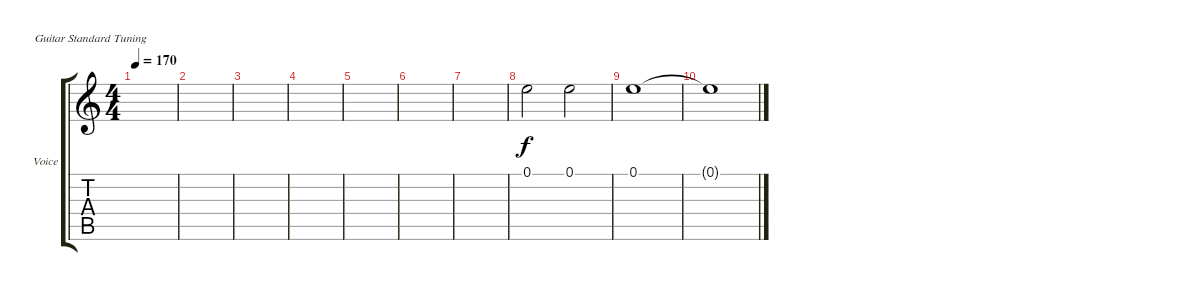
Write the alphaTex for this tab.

\bracketExtendMode groupsimilarinstruments
\firstSystemTrackNameOrientation horizontal
\otherSystemsTrackNameOrientation horizontal
\track ("Voice" "Voice") {mute instrument acousticguitarsteel}
\staff {score tabs}
\tuning (E4 B3 G3 D3 A2 E2)
\ts (4 4)
\tempo 170
\clef g2
\ks c
|
|
|
|
|
|
\scale
0.322917 |
\scale
0.333333 0.1.2 0.1.2 |
\scale
0.333333 0.1.1 |
\scale
0.333333 0.1{t}.1 |
\scale
0.333333 |
\scale
0.333333 |
\scale
0.333333 |
\scale
0.333333 |
\scale
0.333333 |
\scale
0.333333
